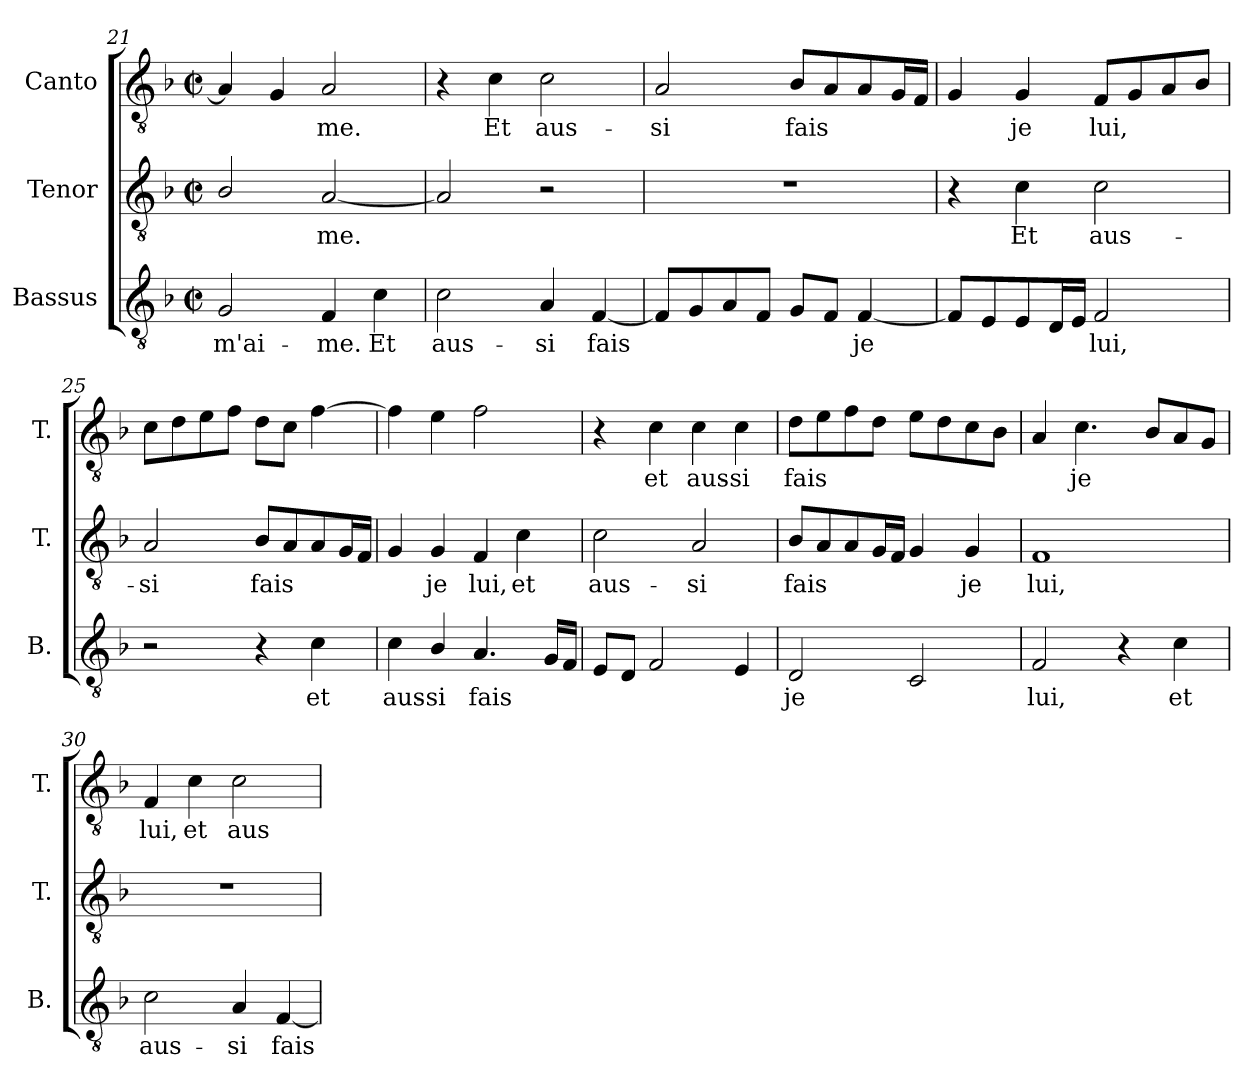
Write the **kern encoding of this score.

**kern	**text	**kern	**text	**kern	**text
*part3	*part3	*part2	*part2	*part1	*part1
*staff3	*staff3	*staff2	*staff2	*staff1	*staff1
*I"Bassus	*	*I"Tenor	*	*I"Canto	*
*I'B.	*	*I'T.	*	*I'T.	*
!!LO:PB:g=z
*clefGv2	*	*clefGv2	*	*clefGv2	*
*ITrd7c12	*	*ITrd7c12	*	*ITrd7c12	*
*k[b-]	*	*k[b-]	*	*k[b-]	*
*F:	*	*F:	*	*F:	*
*M2/2	*	*M2/2	*	*M2/2	*
*met(c|)	*	*met(c|)	*	*met(c|)	*
=21	=21	=21	=21	=21	=21
!	!LO:LY:b:color=#000000	!	!	!	!
2GGi/	m'ai-	2BB-i/	.	4AAi/]	.
.	.	.	.	4GGi/	.
!	!LO:LY:b:color=#000000	!	!	!	!
!	!	!	!LO:LY:b:color=#000000	!	!
!	!	!	!	!	!LO:LY:b:color=#000000
4FFi/	-me.	[<2AAi/	-me.	2AAi/	-me.
!	!LO:LY:b:color=#000000	!	!	!	!
4Ci\	Et	.	.	.	.
=22	=22	=22	=22	=22	=22
!	!LO:LY:b:color=#000000	!	!	!	!
2Ci\	aus-	2AAi/]	.	4r	.
!	!	!	!	!	!LO:LY:b:color=#000000
.	.	.	.	4Ci\	Et
!	!LO:LY:b:color=#000000	!	!	!	!
!	!	!	!	!	!LO:LY:b:color=#000000
4AAi/	-si	2r	.	2Ci\	aus-
!	!LO:LY:b:color=#000000	!	!	!	!
[<4FFi/	fais	.	.	.	.
=23	=23	=23	=23	=23	=23
!	!	!	!	!	!LO:LY:b:color=#000000
8FFi/L]	.	1r	.	2AAi/	-si
8GGi/	.	.	.	.	.
8AAi/	.	.	.	.	.
8FFi/J	.	.	.	.	.
!	!	!	!	!	!LO:LY:b:color=#000000
8GGi/L	.	.	.	8BB-i/L	fais
8FFi/J	.	.	.	8AAi/	.
!	!LO:LY:b:color=#000000	!	!	!	!
[<4FFi/	je	.	.	8AAi/	.
.	.	.	.	16GGi/L	.
.	.	.	.	16FFi/JJ	.
=24	=24	=24	=24	=24	=24
8FFi/L]	.	4r	.	4GGi/	.
8EEi/	.	.	.	.	.
!	!	!	!LO:LY:b:color=#000000	!	!
!	!	!	!	!	!LO:LY:b:color=#000000
8EEi/	.	4Ci\	Et	4GGi/	je
16DDi/L	.	.	.	.	.
16EEi/JJ	.	.	.	.	.
!	!LO:LY:b:color=#000000	!	!	!	!
!	!	!	!LO:LY:b:color=#000000	!	!
!	!	!	!	!	!LO:LY:b:color=#000000
2FFi/	lui,	2Ci\	aus-	8FFi/L	lui,
.	.	.	.	8GGi/	.
.	.	.	.	8AAi/	.
.	.	.	.	8BB-i/J	.
=25	=25	=25	=25	=25	=25
!	!	!	!LO:LY:b:color=#000000	!	!
2r	.	2AAi/	-si	8Ci\L	.
.	.	.	.	8Di\	.
.	.	.	.	8Ei\	.
.	.	.	.	8Fi\J	.
!	!	!	!LO:LY:b:color=#000000	!	!
4r	.	8BB-i/L	fais	8Di\L	.
.	.	8AAi/	.	8Ci\J	.
!	!LO:LY:b:color=#000000	!	!	!	!
4Ci\	et	8AAi/	.	[>4Fi\	.
.	.	16GGi/L	.	.	.
.	.	16FFi/JJ	.	.	.
!!LO:LB:g=z
=26	=26	=26	=26	=26	=26
!	!LO:LY:b:color=#000000	!	!	!	!
4Ci\	aus-	4GGi/	.	4Fi\]	.
!	!LO:LY:b:color=#000000	!	!	!	!
!	!	!	!LO:LY:b:color=#000000	!	!
4BB-i/	-si	4GGi/	je	4Ei\	.
!	!LO:LY:b:color=#000000	!	!	!	!
!	!	!	!LO:LY:b:color=#000000	!	!
4.AAi/	fais	4FFi/	lui,	2Fi\	.
!	!	!	!LO:LY:b:color=#000000	!	!
.	.	4Ci\	et	.	.
16GGi/LL	.	.	.	.	.
16FFi/JJ	.	.	.	.	.
=27	=27	=27	=27	=27	=27
!	!	!	!LO:LY:b:color=#000000	!	!
8EEi/L	.	2Ci\	aus-	4r	.
8DDi/J	.	.	.	.	.
!	!	!	!	!	!LO:LY:b:color=#000000
2FFi/	.	.	.	4Ci\	et
!	!	!	!LO:LY:b:color=#000000	!	!
!	!	!	!	!	!LO:LY:b:color=#000000
.	.	2AAi/	-si	4Ci\	aus-
!	!	!	!	!	!LO:LY:b:color=#000000
4EEi/	.	.	.	4Ci\	-si
=28	=28	=28	=28	=28	=28
!	!LO:LY:b:color=#000000	!	!	!	!
!	!	!	!LO:LY:b:color=#000000	!	!
!	!	!	!	!	!LO:LY:b:color=#000000
2DDi/	je	8BB-i/L	fais	8Di\L	fais
.	.	8AAi/	.	8Ei\	.
.	.	8AAi/	.	8Fi\	.
.	.	16GGi/L	.	8Di\J	.
.	.	16FFi/JJ	.	.	.
2CCi/	.	4GGi/	.	8Ei\L	.
.	.	.	.	8Di\	.
!	!	!	!LO:LY:b:color=#000000	!	!
.	.	4GGi/	je	8Ci\	.
.	.	.	.	8BB-i\J	.
=29	=29	=29	=29	=29	=29
!	!LO:LY:b:color=#000000	!	!	!	!
!	!	!	!LO:LY:b:color=#000000	!	!
2FFi/	lui,	1FFi	lui,	4AAi/	.
!	!	!	!	!	!LO:LY:b:color=#000000
.	.	.	.	4.Ci\	je
4r	.	.	.	.	.
.	.	.	.	8BB-i/L	.
!	!LO:LY:b:color=#000000	!	!	!	!
4Ci\	et	.	.	8AAi/	.
.	.	.	.	8GGi/J	.
!!LO:LB:g=z
=30	=30	=30	=30	=30	=30
!	!LO:LY:b:color=#000000	!	!	!	!
!	!	!	!	!	!LO:LY:b:color=#000000
2Ci\	aus-	1r	.	4FFi/	lui,
!	!	!	!	!	!LO:LY:b:color=#000000
.	.	.	.	4Ci\	et
!	!LO:LY:b:color=#000000	!	!	!	!
!	!	!	!	!	!LO:LY:b:color=#000000
4AAi/	-si	.	.	2Ci\	aus-
!	!LO:LY:b:color=#000000	!	!	!	!
[<4FFi/	fais	.	.	.	.
=	=	=	=	=	=
*-	*-	*-	*-	*-	*-
